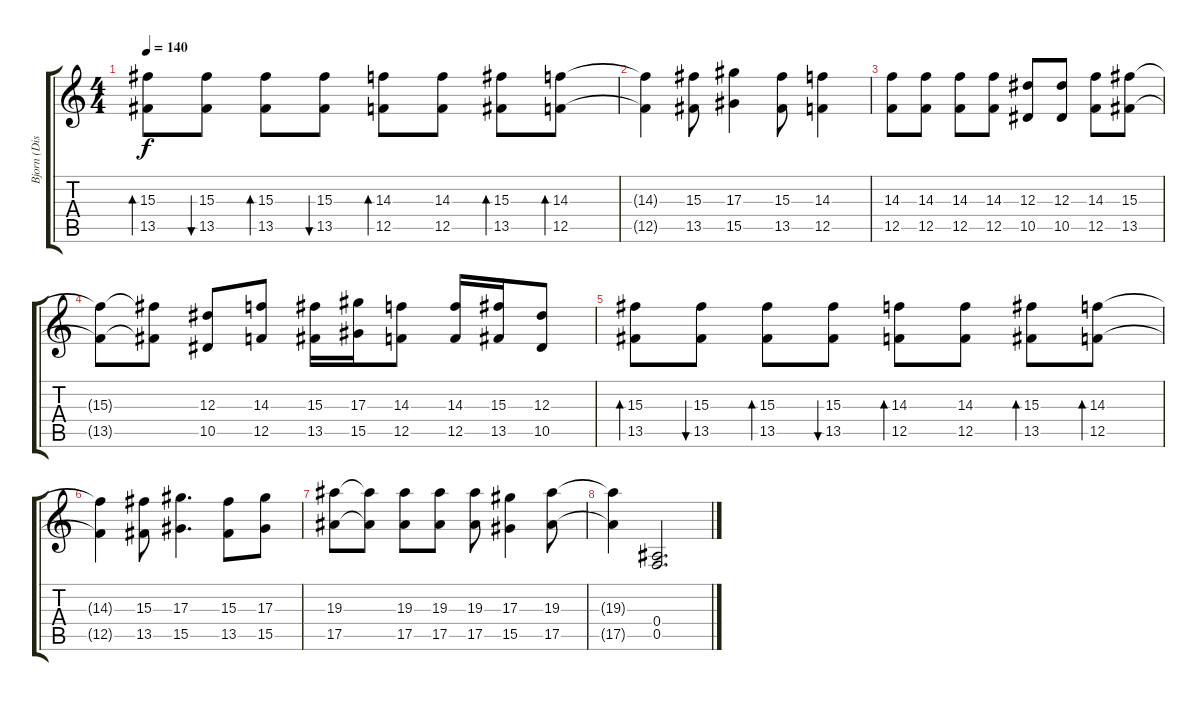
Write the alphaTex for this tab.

\track ("Bjorn (Distorted Rhythm Overdub)" "Bjorn (Dis") {instrument acousticguitarsteel}
\staff {score tabs}
\tuning (C4 G3 Eb3 Bb2 F2 C2) {hide}
\ts (4 4)
\tempo 140
\clef g2
\ks c
(15.3 13.5).8{bd 120 dy f volume 14 instrument distortionguitar} (15.3 13.5).8{bu 120} (15.3 13.5).8{bd 120} (15.3 13.5).8{bu 120} (14.3 12.5).8{bd 120} (14.3 12.5).8 (15.3 13.5).8{bd 120} (14.3 12.5).8{bd 120} |
(14.3{t} 12.5{t}).4 (15.3 13.5).8 (17.3 15.5).4 (15.3 13.5).8 (14.3 12.5).4 |
(14.3 12.5).8 (14.3 12.5).8 (14.3 12.5).8 (14.3 12.5).8 (12.3 10.5).8 (12.3 10.5).8 (14.3 12.5).8 (15.3 13.5).8 |
(15.3{t} 13.5{t}).8 (15.3{t} 13.5{t}).8 (12.3 10.5).8 (14.3 12.5).8 (15.3 13.5).16 (17.3 15.5).16 (14.3 12.5).8 (14.3 12.5).16 (15.3 13.5).16 (12.3 10.5).8 |
(15.3 13.5).8{bd 120 volume 14 instrument distortionguitar} (15.3 13.5).8{bu 120} (15.3 13.5).8{bd 120} (15.3 13.5).8{bu 120} (14.3 12.5).8{bd 120} (14.3 12.5).8 (15.3 13.5).8{bd 120} (14.3 12.5).8{bd 120} |
(14.3{t} 12.5{t}).4 (15.3 13.5).8 (17.3 15.5).4{d} (15.3 13.5).8 (17.3 15.5).8 |
(19.3 17.5).8 (19.3{t} 17.5{t}).8 (19.3 17.5).8 (19.3 17.5).8 (19.3 17.5).8 (17.3 15.5).4 (19.3 17.5).8 |
(19.3{t} 17.5{t}).4 (0.4 0.5).2{d volume 0}
